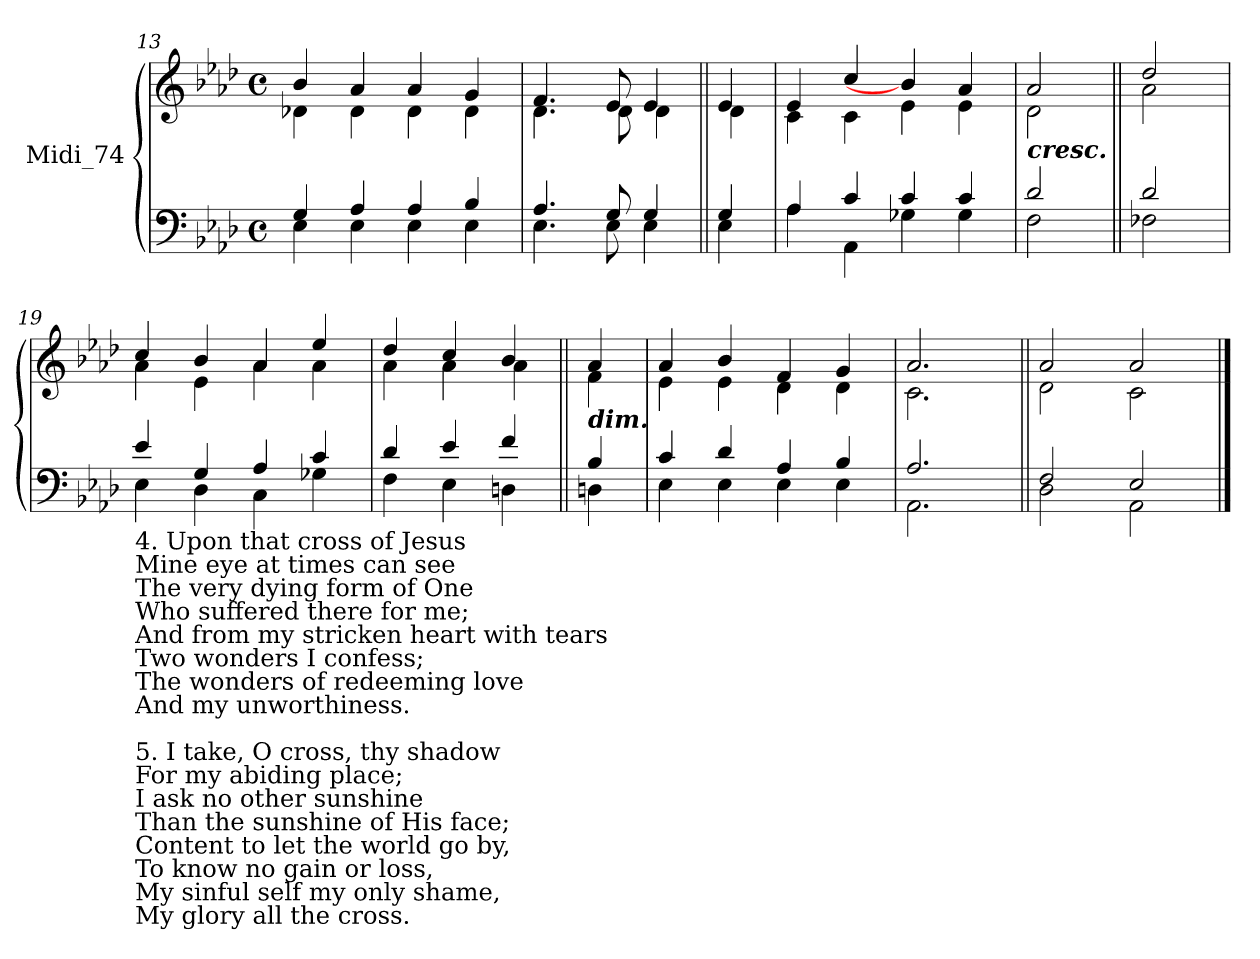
**kern	**kern
*part2	*part1
*staff2	*staff1
*I"Midi_74	*I"Midi_74
*clefF4	*clefG2
*k[b-e-a-d-]	*k[b-e-a-d-]
*A-:	*A-:
*M4/4	*M4/4
*met(c)	*met(c)
=13	=13
*^	*^
4G/	4E-\	4b-/	4d-X\
4A-/	4E-\	4a-/	4d-\
4A-/	4E-\	4a-/	4d-\
4B-/	4E-\	4g/	4d-\
=14	=14	=14	=14
4.A-/	4.E-\	4.f/	4.d-\
8G/	8E-\	8e-/	8d-\
4G/	4E-\	4e-/	4d-\
=15||	=15||	=15||	=15||
4G/	4E-\	4e-/	4d-\
=16	=16	=16	=16
4A-/	4A-\	4e-/	4c\
4c/	4AA-\	4cc/	4c\
4c/	4G-X\	4b-/]	4e-\
4c/	4G-\	4a-/	4e-\
=17	=17	=17	=17
!LO:TX:a:Bi:t=cresc.	!	!	!
2d-/	2F\	2a-/	2d-\
=18||	=18||	=18||	=18||
2d-/	2F-X\	2dd-/	2a-\
=19	=19	=19	=19
!LO:TX:b:t=4. Upon that cross of Jesus\nMine eye at times can see\nThe very dying form of One\nWho suffered there for me;\nAnd from my stricken heart with tears\nTwo wonders I confess;\nThe wonders of redeeming love\nAnd my unworthiness.\n\n5. I take, O cross, thy shadow\nFor my abiding place;\nI ask no other sunshine\nThan the sunshine of His face;\nContent to let the world go by,\nTo know no gain or loss,\nMy sinful self my only shame,\nMy glory all the cross.	!	!	!
4e-/	4E-\	4cc/	4a-\
4G/	4D-\	4b-/	4e-\
4A-/	4C\	4a-/	4a-\
4c/	4G-X\	4ee-/	4a-\
=20	=20	=20	=20
4d-/	4F\	4dd-/	4a-\
4e-/	4E-\	4cc/	4a-\
4f/	4Dn\	4b-/	4a-\
=21||	=21||	=21||	=21||
!	!	!LO:TX:b:Bi:t=dim.	!
4B-/	4Dn\	4a-/	4f\
=22	=22	=22	=22
4c/	4E-\	4a-/	4e-\
4d-/	4E-\	4b-/	4e-\
4A-/	4E-\	4f/	4d-\
4B-/	4E-\	4g/	4d-\
=23	=23	=23	=23
2.A-/	2.AA-\	2.a-/	2.c\
=24||	=24||	=24||	=24||
2F/	2D-\	2a-/	2d-\
2E-/	2AA-\	2a-/	2c\
*v	*v	*	*
*	*v	*v
==	==
*-	*-
